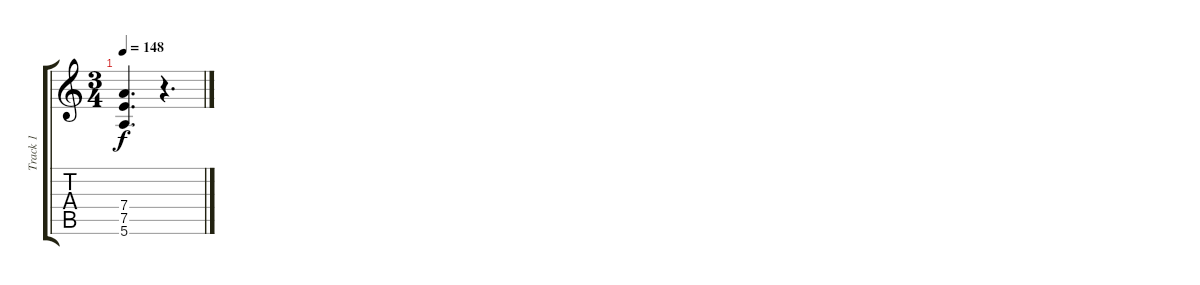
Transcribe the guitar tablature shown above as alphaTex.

\track ("Track 1" "Track 1") {instrument overdrivenguitar}
\staff {score tabs}
\tuning (E4 B3 G3 D3 A2 E2) {hide}
\ts (3 4)
\tempo 148
\clef g2
\ks c
(7.4{t} 7.5{t} 5.6{t}).4{d dy f} r.4{d}
